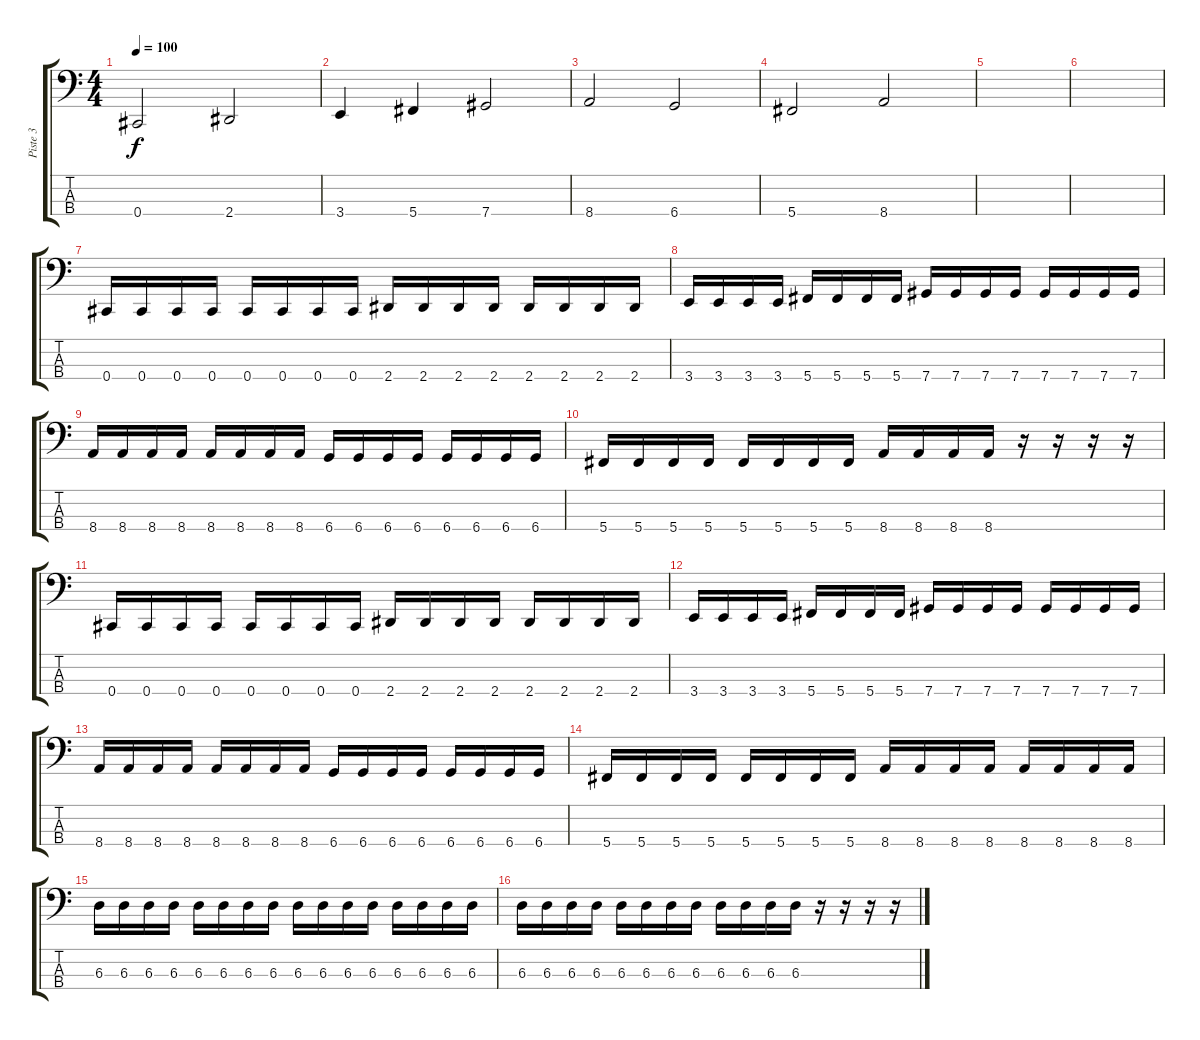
\track ("Piste 3" "Piste 3") {instrument electricbassfinger}
\staff {score tabs}
\tuning (Gb2 Db2 Ab1 Db1) {hide}
\ts (4 4)
\tempo 100
\clef f4
\ks c
0.4.2{dy f volume 16} 2.4.2 |
3.4.4 5.4.4 7.4.2 |
8.4.2 6.4.2 |
5.4.2 8.4.2 |
|
|
0.4.16 0.4.16 0.4.16 0.4.16 0.4.16 0.4.16 0.4.16 0.4.16 2.4.16 2.4.16 2.4.16 2.4.16 2.4.16 2.4.16 2.4.16 2.4.16 |
3.4.16 3.4.16 3.4.16 3.4.16 5.4.16 5.4.16 5.4.16 5.4.16 7.4.16 7.4.16 7.4.16 7.4.16 7.4.16 7.4.16 7.4.16 7.4.16 |
8.4.16 8.4.16 8.4.16 8.4.16 8.4.16 8.4.16 8.4.16 8.4.16 6.4.16 6.4.16 6.4.16 6.4.16 6.4.16 6.4.16 6.4.16 6.4.16 |
5.4.16 5.4.16 5.4.16 5.4.16 5.4.16 5.4.16 5.4.16 5.4.16 8.4.16 8.4.16 8.4.16 8.4.16 r.16 r.16 r.16 r.16 |
0.4.16 0.4.16 0.4.16 0.4.16 0.4.16 0.4.16 0.4.16 0.4.16 2.4.16 2.4.16 2.4.16 2.4.16 2.4.16 2.4.16 2.4.16 2.4.16 |
3.4.16 3.4.16 3.4.16 3.4.16 5.4.16 5.4.16 5.4.16 5.4.16 7.4.16 7.4.16 7.4.16 7.4.16 7.4.16 7.4.16 7.4.16 7.4.16 |
8.4.16 8.4.16 8.4.16 8.4.16 8.4.16 8.4.16 8.4.16 8.4.16 6.4.16 6.4.16 6.4.16 6.4.16 6.4.16 6.4.16 6.4.16 6.4.16 |
5.4.16 5.4.16 5.4.16 5.4.16 5.4.16 5.4.16 5.4.16 5.4.16 8.4.16 8.4.16 8.4.16 8.4.16 8.4.16 8.4.16 8.4.16 8.4.16 |
6.3.16 6.3.16 6.3.16 6.3.16 6.3.16 6.3.16 6.3.16 6.3.16 6.3.16 6.3.16 6.3.16 6.3.16 6.3.16 6.3.16 6.3.16 6.3.16 |
6.3.16 6.3.16 6.3.16 6.3.16 6.3.16 6.3.16 6.3.16 6.3.16 6.3.16 6.3.16 6.3.16 6.3.16 r.16 r.16 r.16 r.16
